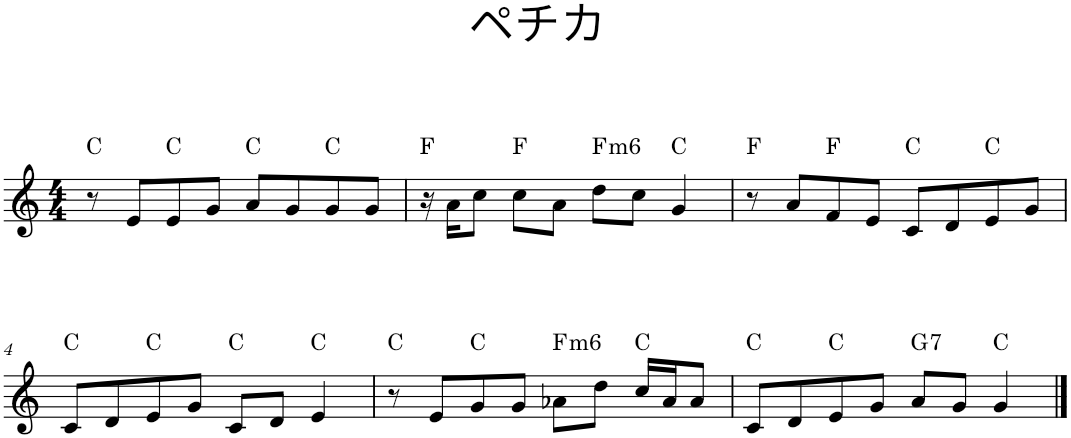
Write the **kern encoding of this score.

**kern	**harte
*part1	*part1
*staff1	*
*I"Piano	*
*I'Pno.	*
*clefG2	*
*k[]	*
*M4/4	*
=1	=1
8r	C:maj
8e/L	.
8e/	C:maj
8g/J	.
8a/L	C:maj
8g/	.
8g/	C:maj
8g/J	.
=2	=2
16r	F:maj
16a\KL	.
8cc\J	.
8cc\L	F:maj
8a\J	.
!	!LO:H:kt=m6
8dd\L	F:min6
8cc\J	.
4g/	C:maj
=3	=3
8r	F:maj
8a/L	.
8f/	F:maj
8e/J	.
8c/L	C:maj
8d/	.
8e/	C:maj
8g/J	.
!!LO:LB:g=z
=4	=4
8c/L	C:maj
8d/	.
8e/	C:maj
8g/J	.
8c/L	C:maj
8d/J	.
4e/	C:maj
=5	=5
8r	C:maj
8e/L	.
8g/	C:maj
8g/J	.
!	!LO:H:kt=m6
8a-X\L	F:min6
8dd\J	.
16cc/LL	C:maj
16a-/J	.
8a-/J	.
=6	=6
8c/L	C:maj
8d/	.
8e/	C:maj
8g/J	.
!	!LO:H:kt=7
8a/L	G:7
8g/J	.
4g/	C:maj
==	==
*-	*-
